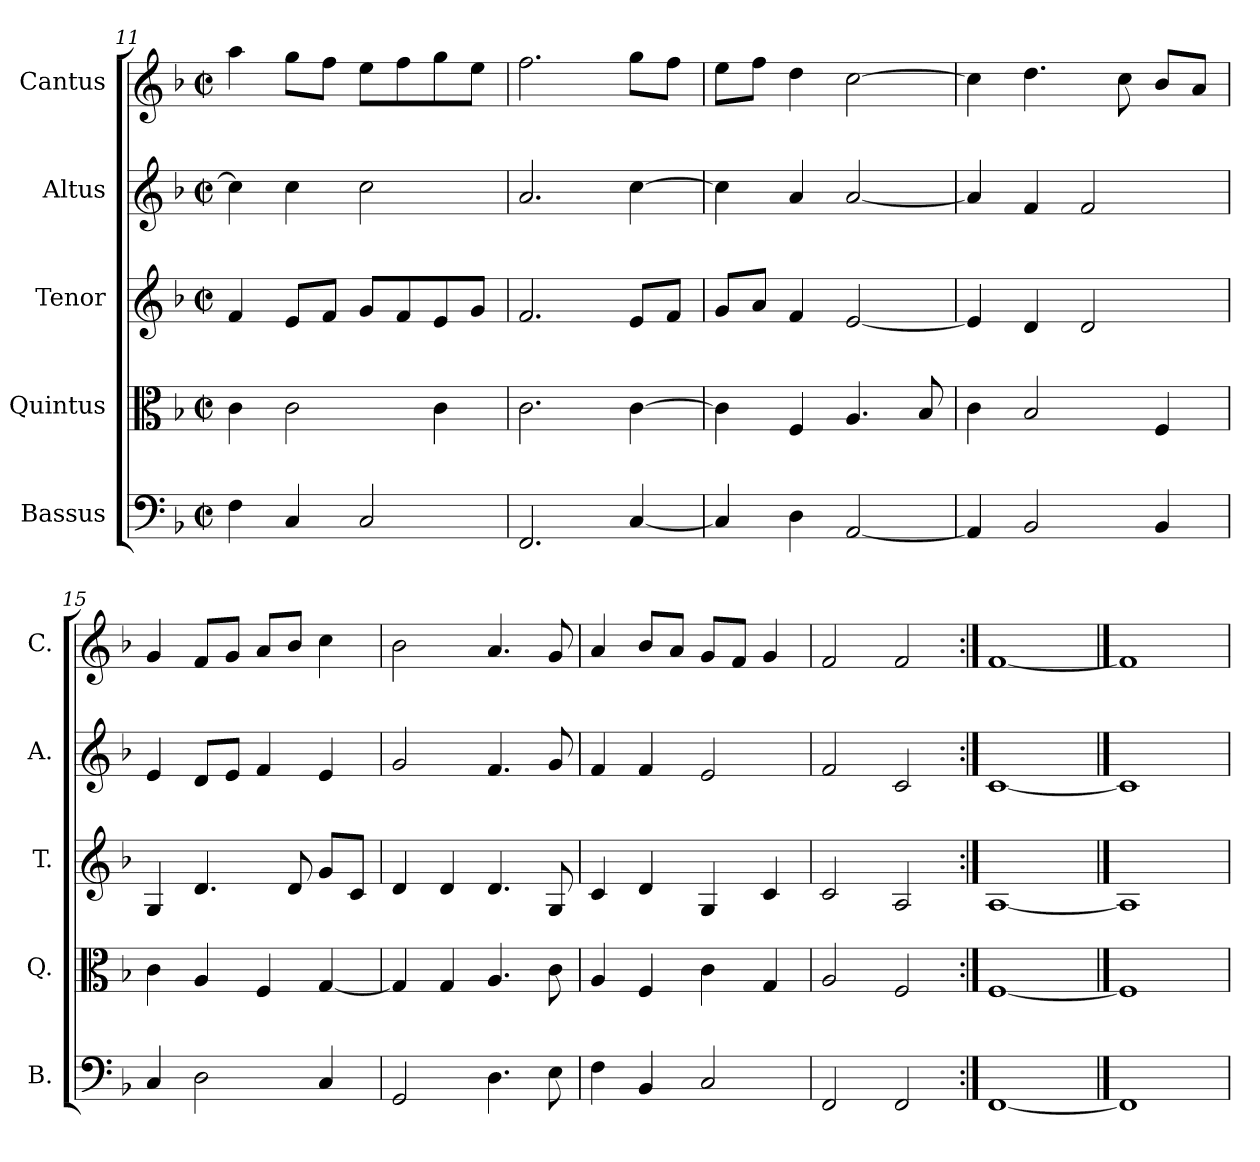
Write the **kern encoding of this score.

**kern	**kern	**kern	**kern	**kern
*part5	*part4	*part3	*part2	*part1
*staff5	*staff4	*staff3	*staff2	*staff1
*I"Bassus	*I"Quintus	*I"Tenor	*I"Altus	*I"Cantus
*I'B.	*I'Q.	*I'T.	*I'A.	*I'C.
*clefF4	*clefC3	*clefG2	*clefG2	*clefG2
*k[b-]	*k[b-]	*k[b-]	*k[b-]	*k[b-]
*F:	*F:	*F:	*F:	*F:
*M2/2	*M2/2	*M2/2	*M2/2	*M2/2
*met(c|)	*met(c|)	*met(c|)	*met(c|)	*met(c|)
=11	=11	=11	=11	=11
4F\	4c\	4f/	4cc\]	4aa\
4C/	2c\	8e/L	4cc\	8gg\L
.	.	8f/J	.	8ff\J
2C/	.	8g/L	2cc\	8ee\L
.	.	8f/	.	8ff\
.	4c\	8e/	.	8gg\
.	.	8g/J	.	8ee\J
=12	=12	=12	=12	=12
2.FF/	2.c\	2.f/	2.a/	2.ff\
[4C/	[4c\	8e/L	[4cc\	8gg\L
.	.	8f/J	.	8ff\J
=13	=13	=13	=13	=13
4C/]	4c\]	8g/L	4cc\]	8ee\L
.	.	8a/J	.	8ff\J
4D\	4F/	4f/	4a/	4dd\
[2AA/	4.A/	[2e/	[2a/	[2cc\
.	8B-/	.	.	.
=14	=14	=14	=14	=14
4AA/]	4c\	4e/]	4a/]	4cc\]
2BB-/	2B-/	4d/	4f/	4.dd\
.	.	2d/	2f/	.
.	.	.	.	8cc\
4BB-/	4F/	.	.	8b-/L
.	.	.	.	8a/J
=15	=15	=15	=15	=15
4C/	4c\	4G/	4e/	4g/
2D\	4A/	4.d/	8d/L	8f/L
.	.	.	8e/J	8g/J
.	4F/	.	4f/	8a/L
.	.	8d/	.	8b-/J
4C/	[4G/	8g/L	4e/	4cc\
.	.	8c/J	.	.
=16	=16	=16	=16	=16
2GG/	4G/]	4d/	2g/	2b-\
.	4G/	4d/	.	.
4.D\	4.A/	4.d/	4.f/	4.a/
8E\	8c\	8G/	8g/	8g/
=17	=17	=17	=17	=17
4F\	4A/	4c/	4f/	4a/
4BB-/	4F/	4d/	4f/	8b-/L
.	.	.	.	8a/J
2C/	4c\	4G/	2e/	8g/L
.	.	.	.	8f/J
.	4G/	4c/	.	4g/
=18	=18	=18	=18	=18
2FF/	2A/	2c/	2f/	2f/
2FF/	2F/	2A/	2c/	2f/
=19:|!	=19:|!	=19:|!	=19:|!	=19:|!
[1FF/	[1F/	[1A/	[1c/	[1f/
==20	==20	==20	==20	==20
1FF/]	1F/]	1A/]	1c/]	1f/]
=	=	=	=	=
*-	*-	*-	*-	*-
